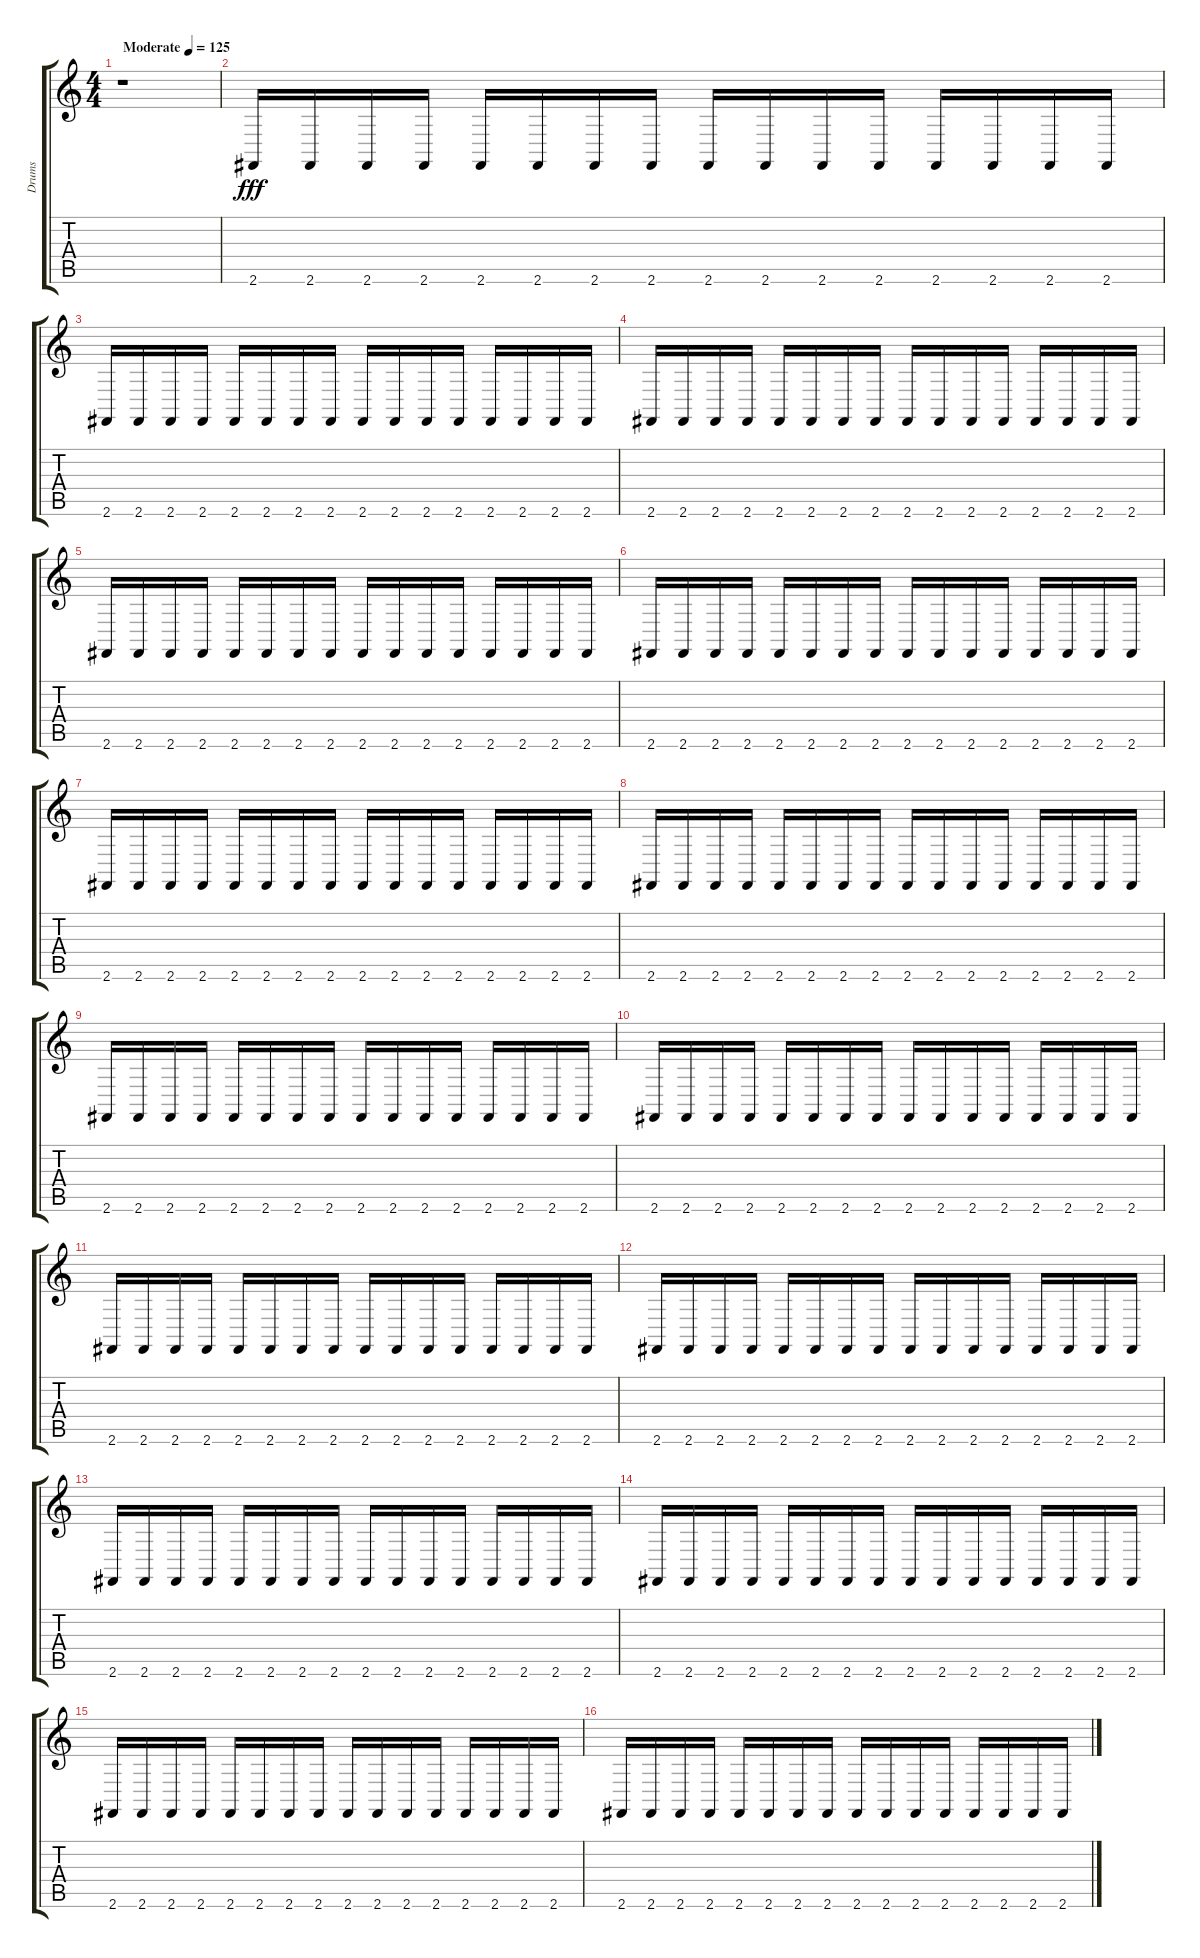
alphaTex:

\track ("Drums" "Drums") {instrument synthdrum}
\staff {score tabs}
\tuning (E4 B3 G3 D3 A2 E2) {hide}
\ts (4 4)
\tempo (125 "Moderate")
\clef g2
\ks c
r.1{dy fff instrument synthdrum} |
2.6.16{volume 16} 2.6.16 2.6.16 2.6.16 2.6.16 2.6.16 2.6.16 2.6.16 2.6.16 2.6.16 2.6.16 2.6.16 2.6.16 2.6.16 2.6.16 2.6.16 |
2.6.16 2.6.16 2.6.16 2.6.16 2.6.16 2.6.16 2.6.16 2.6.16 2.6.16 2.6.16 2.6.16 2.6.16 2.6.16 2.6.16 2.6.16 2.6.16 |
2.6.16 2.6.16 2.6.16 2.6.16 2.6.16 2.6.16 2.6.16 2.6.16 2.6.16 2.6.16 2.6.16 2.6.16 2.6.16 2.6.16 2.6.16 2.6.16 |
2.6.16 2.6.16 2.6.16 2.6.16 2.6.16 2.6.16 2.6.16 2.6.16 2.6.16 2.6.16 2.6.16 2.6.16 2.6.16 2.6.16 2.6.16 2.6.16 |
2.6.16 2.6.16 2.6.16 2.6.16 2.6.16 2.6.16 2.6.16 2.6.16 2.6.16 2.6.16 2.6.16 2.6.16 2.6.16 2.6.16 2.6.16 2.6.16 |
2.6.16 2.6.16 2.6.16 2.6.16 2.6.16 2.6.16 2.6.16 2.6.16 2.6.16 2.6.16 2.6.16 2.6.16 2.6.16 2.6.16 2.6.16 2.6.16 |
2.6.16 2.6.16 2.6.16 2.6.16 2.6.16 2.6.16 2.6.16 2.6.16 2.6.16 2.6.16 2.6.16 2.6.16 2.6.16 2.6.16 2.6.16 2.6.16 |
2.6.16 2.6.16 2.6.16 2.6.16 2.6.16 2.6.16 2.6.16 2.6.16 2.6.16 2.6.16 2.6.16 2.6.16 2.6.16 2.6.16 2.6.16 2.6.16 |
2.6.16 2.6.16 2.6.16 2.6.16 2.6.16 2.6.16 2.6.16 2.6.16 2.6.16 2.6.16 2.6.16 2.6.16 2.6.16 2.6.16 2.6.16 2.6.16 |
2.6.16 2.6.16 2.6.16 2.6.16 2.6.16 2.6.16 2.6.16 2.6.16 2.6.16 2.6.16 2.6.16 2.6.16 2.6.16 2.6.16 2.6.16 2.6.16 |
2.6.16 2.6.16 2.6.16 2.6.16 2.6.16 2.6.16 2.6.16 2.6.16 2.6.16 2.6.16 2.6.16 2.6.16 2.6.16 2.6.16 2.6.16 2.6.16 |
2.6.16 2.6.16 2.6.16 2.6.16 2.6.16 2.6.16 2.6.16 2.6.16 2.6.16 2.6.16 2.6.16 2.6.16 2.6.16 2.6.16 2.6.16 2.6.16 |
2.6.16 2.6.16 2.6.16 2.6.16 2.6.16 2.6.16 2.6.16 2.6.16 2.6.16 2.6.16 2.6.16 2.6.16 2.6.16 2.6.16 2.6.16 2.6.16 |
2.6.16 2.6.16 2.6.16 2.6.16 2.6.16 2.6.16 2.6.16 2.6.16 2.6.16 2.6.16 2.6.16 2.6.16 2.6.16 2.6.16 2.6.16 2.6.16 |
2.6.16 2.6.16 2.6.16 2.6.16 2.6.16 2.6.16 2.6.16 2.6.16 2.6.16 2.6.16 2.6.16 2.6.16 2.6.16 2.6.16 2.6.16 2.6.16
